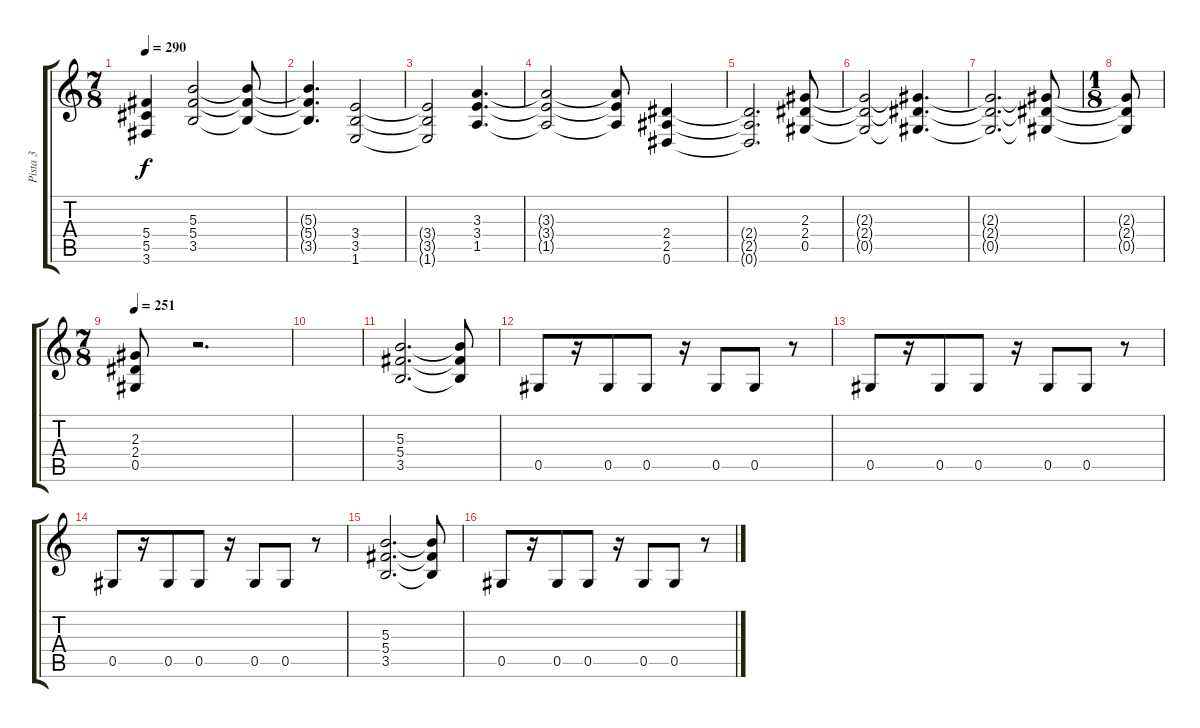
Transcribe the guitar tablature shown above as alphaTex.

\track ("Pista 3" "Pista 3") {instrument distortionguitar}
\staff {score tabs}
\tuning (Eb4 Bb3 Gb3 Db3 Ab2 Eb2) {hide}
\ts (7 8)
\tempo 290
\clef g2
\ks c
(5.4{t} 5.5{t} 3.6{t}).4{dy f} (5.3 5.4 3.5).2 (5.3{t} 5.4{t} 3.5{t}).8 |
(5.3{t} 5.4{t} 3.5{t}).4{d} (3.4 3.5 1.6).2 |
(3.4{t} 3.5{t} 1.6{t}).2 (3.3 3.4 1.5).4{d} |
(3.3{t} 3.4{t} 1.5{t}).2 (3.3{t} 3.4{t} 1.5{t}).8 (2.4 2.5 0.6).4 |
(2.4{t} 2.5{t} 0.6{t}).2{d} (2.3 2.4 0.5).8 |
(2.3{t} 2.4{t} 0.5{t}).2 (2.3{t} 2.4{t} 0.5{t}).4{d} |
(2.3{t} 2.4{t} 0.5{t}).2{d} (2.3{t} 2.4{t} 0.5{t}).8 |
\ts (1 8)
(2.3{t} 2.4{t} 0.5{t}).8 |
\ts (7 8)
\tempo 251
(2.3 2.4 0.5).8 r.2{d} |
|
(5.3 5.4 3.5).2{d} (5.3{t} 5.4{t} 3.5{t}).8 |
0.5.8 r.16 0.5.8 0.5.8 r.16 0.5.8 0.5.8 r.8 |
0.5.8 r.16 0.5.8 0.5.8 r.16 0.5.8 0.5.8 r.8 |
0.5.8 r.16 0.5.8 0.5.8 r.16 0.5.8 0.5.8 r.8 |
(5.3 5.4 3.5).2{d} (5.3{t} 5.4{t} 3.5{t}).8 |
0.5.8 r.16 0.5.8 0.5.8 r.16 0.5.8 0.5.8 r.8
